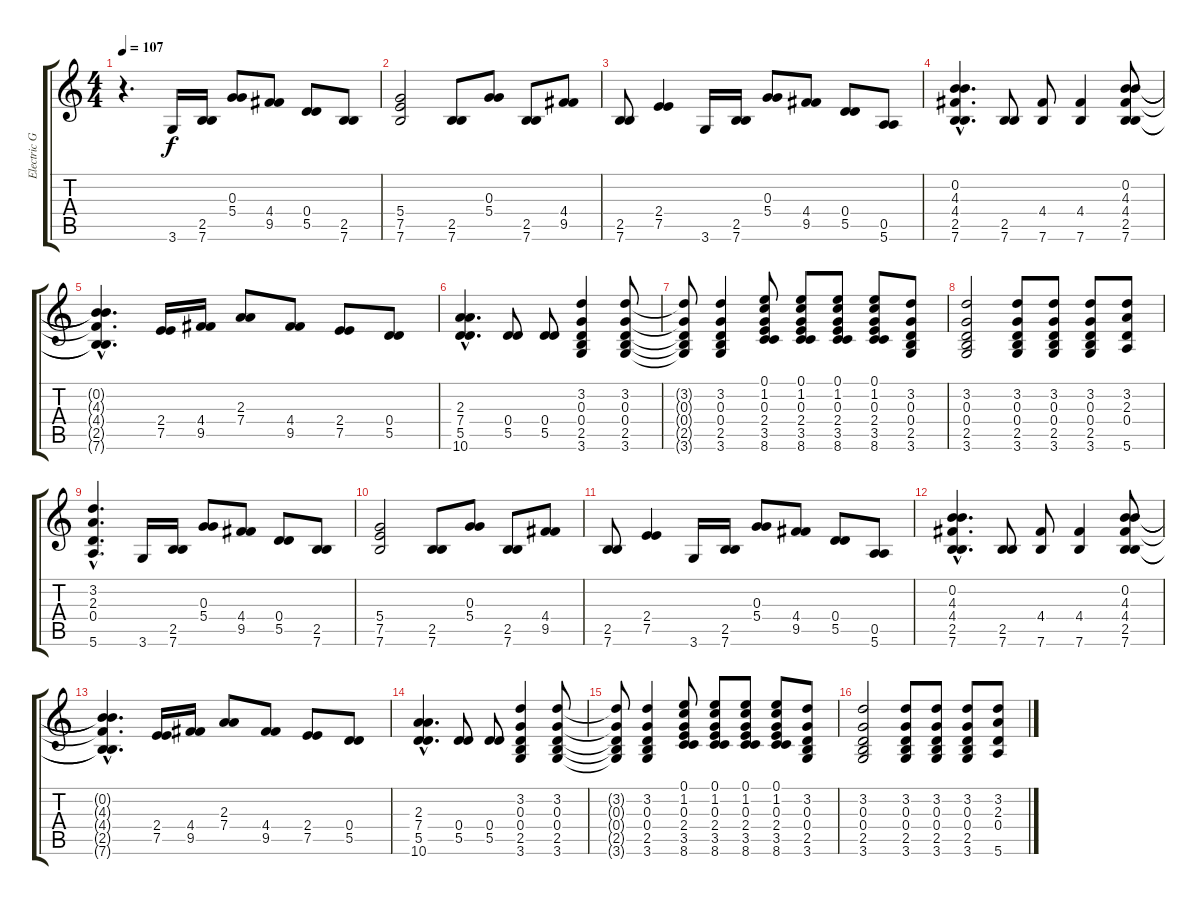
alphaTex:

\track ("Electric Guitar" "Electric G") {instrument electricguitarjazz}
\staff {score tabs}
\tuning (E4 B3 G3 D3 A2 E2) {hide}
\ts (4 4)
\tempo 107
\clef g2
\ks c
r.4{d dy f instrument electricguitarjazz} 3.6.16 (2.5 7.6).16 (0.3 5.4).8 (4.4 9.5).8 (0.4 5.5).8 (2.5 7.6).8 |
(5.4 7.5 7.6).2 (2.5 7.6).8 (0.3 5.4).8 (2.5 7.6).8 (4.4 9.5).8 |
(2.5 7.6).8 (2.4 7.5).4 3.6.16 (2.5 7.6).16 (0.3 5.4).8 (4.4 9.5).8 (0.4 5.5).8 (0.5 5.6).8 |
(0.2{hac} 4.3{hac} 4.4{hac} 2.5{hac} 7.6{hac}).4{d} (2.5 7.6).8 (4.4 7.6).8 (4.4 7.6).4 (0.2 4.3 4.4 2.5 7.6).8 |
(0.2{hac t} 4.3{hac t} 4.4{hac t} 2.5{hac t} 7.6{hac t}).4{d} (2.4 7.5).16 (4.4 9.5).16 (2.3 7.4).8 (4.4 9.5).8 (2.4 7.5).8 (0.4 5.5).8 |
(2.3 7.4 5.5{hac} 10.6{hac}).4{d} (0.4 5.5).8 (0.4 5.5).8 (3.2 0.3 0.4 2.5 3.6).4 (3.2 0.3 0.4 2.5 3.6).8 |
(3.2{t} 0.3{t} 0.4{t} 2.5{t} 3.6{t}).8 (3.2 0.3 0.4 2.5 3.6).4 (0.1 1.2 0.3 2.4 3.5 8.6).8 (0.1 1.2 0.3 2.4 3.5 8.6).8 (0.1 1.2 0.3 2.4 3.5 8.6).8 (0.1 1.2 0.3 2.4 3.5 8.6).8 (3.2 0.3 0.4 2.5 3.6).8 |
(3.2 0.3 0.4 2.5 3.6).2 (3.2 0.3 0.4 2.5 3.6).8 (3.2 0.3 0.4 2.5 3.6).8 (3.2 0.3 0.4 2.5 3.6).8 (3.2 2.3 0.4 5.6).8 |
(3.2{hac} 2.3{hac} 0.4{hac} 5.6{hac}).4{d} 3.6.16 (2.5 7.6).16 (0.3 5.4).8 (4.4 9.5).8 (0.4 5.5).8 (2.5 7.6).8 |
(5.4 7.5 7.6).2 (2.5 7.6).8 (0.3 5.4).8 (2.5 7.6).8 (4.4 9.5).8 |
(2.5 7.6).8 (2.4 7.5).4 3.6.16 (2.5 7.6).16 (0.3 5.4).8 (4.4 9.5).8 (0.4 5.5).8 (0.5 5.6).8 |
(0.2{hac} 4.3{hac} 4.4{hac} 2.5{hac} 7.6{hac}).4{d} (2.5 7.6).8 (4.4 7.6).8 (4.4 7.6).4 (0.2 4.3 4.4 2.5 7.6).8 |
(0.2{hac t} 4.3{hac t} 4.4{hac t} 2.5{hac t} 7.6{hac t}).4{d} (2.4 7.5).16 (4.4 9.5).16 (2.3 7.4).8 (4.4 9.5).8 (2.4 7.5).8 (0.4 5.5).8 |
(2.3 7.4 5.5{hac} 10.6{hac}).4{d} (0.4 5.5).8 (0.4 5.5).8 (3.2 0.3 0.4 2.5 3.6).4 (3.2 0.3 0.4 2.5 3.6).8 |
(3.2{t} 0.3{t} 0.4{t} 2.5{t} 3.6{t}).8 (3.2 0.3 0.4 2.5 3.6).4 (0.1 1.2 0.3 2.4 3.5 8.6).8 (0.1 1.2 0.3 2.4 3.5 8.6).8 (0.1 1.2 0.3 2.4 3.5 8.6).8 (0.1 1.2 0.3 2.4 3.5 8.6).8 (3.2 0.3 0.4 2.5 3.6).8 |
(3.2 0.3 0.4 2.5 3.6).2 (3.2 0.3 0.4 2.5 3.6).8 (3.2 0.3 0.4 2.5 3.6).8 (3.2 0.3 0.4 2.5 3.6).8 (3.2 2.3 0.4 5.6).8
